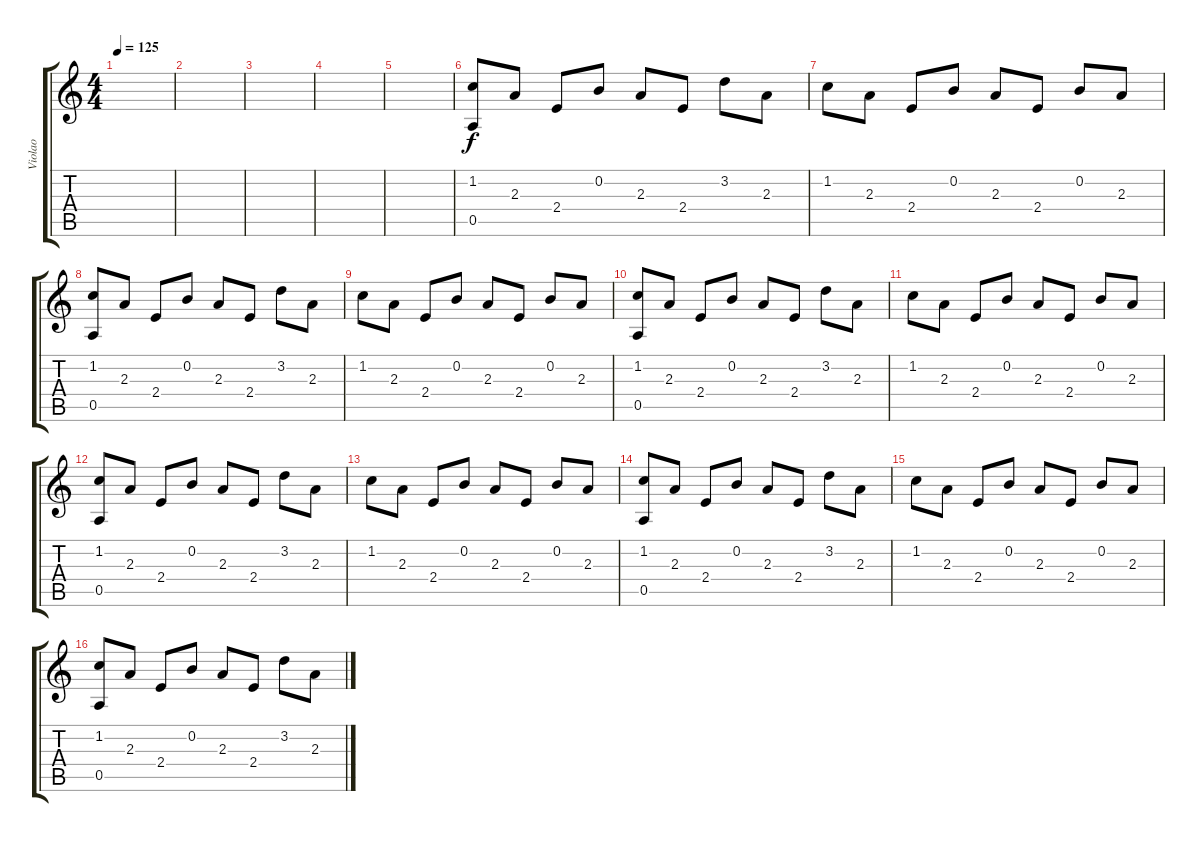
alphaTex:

\track ("Violao" "Violao") {instrument acousticguitarnylon}
\staff {score tabs}
\tuning (E4 B3 G3 D3 A2 E2) {hide}
\ts (4 4)
\tempo 125
\clef g2
\ks c
|
|
|
|
|
(1.2 0.5).8 2.3.8 2.4.8 0.2.8 2.3.8 2.4.8 3.2.8 2.3.8 |
1.2.8 2.3.8 2.4.8 0.2.8 2.3.8 2.4.8 0.2.8 2.3.8 |
(1.2 0.5).8 2.3.8 2.4.8 0.2.8 2.3.8 2.4.8 3.2.8 2.3.8 |
1.2.8 2.3.8 2.4.8 0.2.8 2.3.8 2.4.8 0.2.8 2.3.8 |
(1.2 0.5).8 2.3.8 2.4.8 0.2.8 2.3.8 2.4.8 3.2.8 2.3.8 |
1.2.8 2.3.8 2.4.8 0.2.8 2.3.8 2.4.8 0.2.8 2.3.8 |
(1.2 0.5).8 2.3.8 2.4.8 0.2.8 2.3.8 2.4.8 3.2.8 2.3.8 |
1.2.8 2.3.8 2.4.8 0.2.8 2.3.8 2.4.8 0.2.8 2.3.8 |
(1.2 0.5).8 2.3.8 2.4.8 0.2.8 2.3.8 2.4.8 3.2.8 2.3.8 |
1.2.8 2.3.8 2.4.8 0.2.8 2.3.8 2.4.8 0.2.8 2.3.8 |
(1.2 0.5).8 2.3.8 2.4.8 0.2.8 2.3.8 2.4.8 3.2.8 2.3.8
